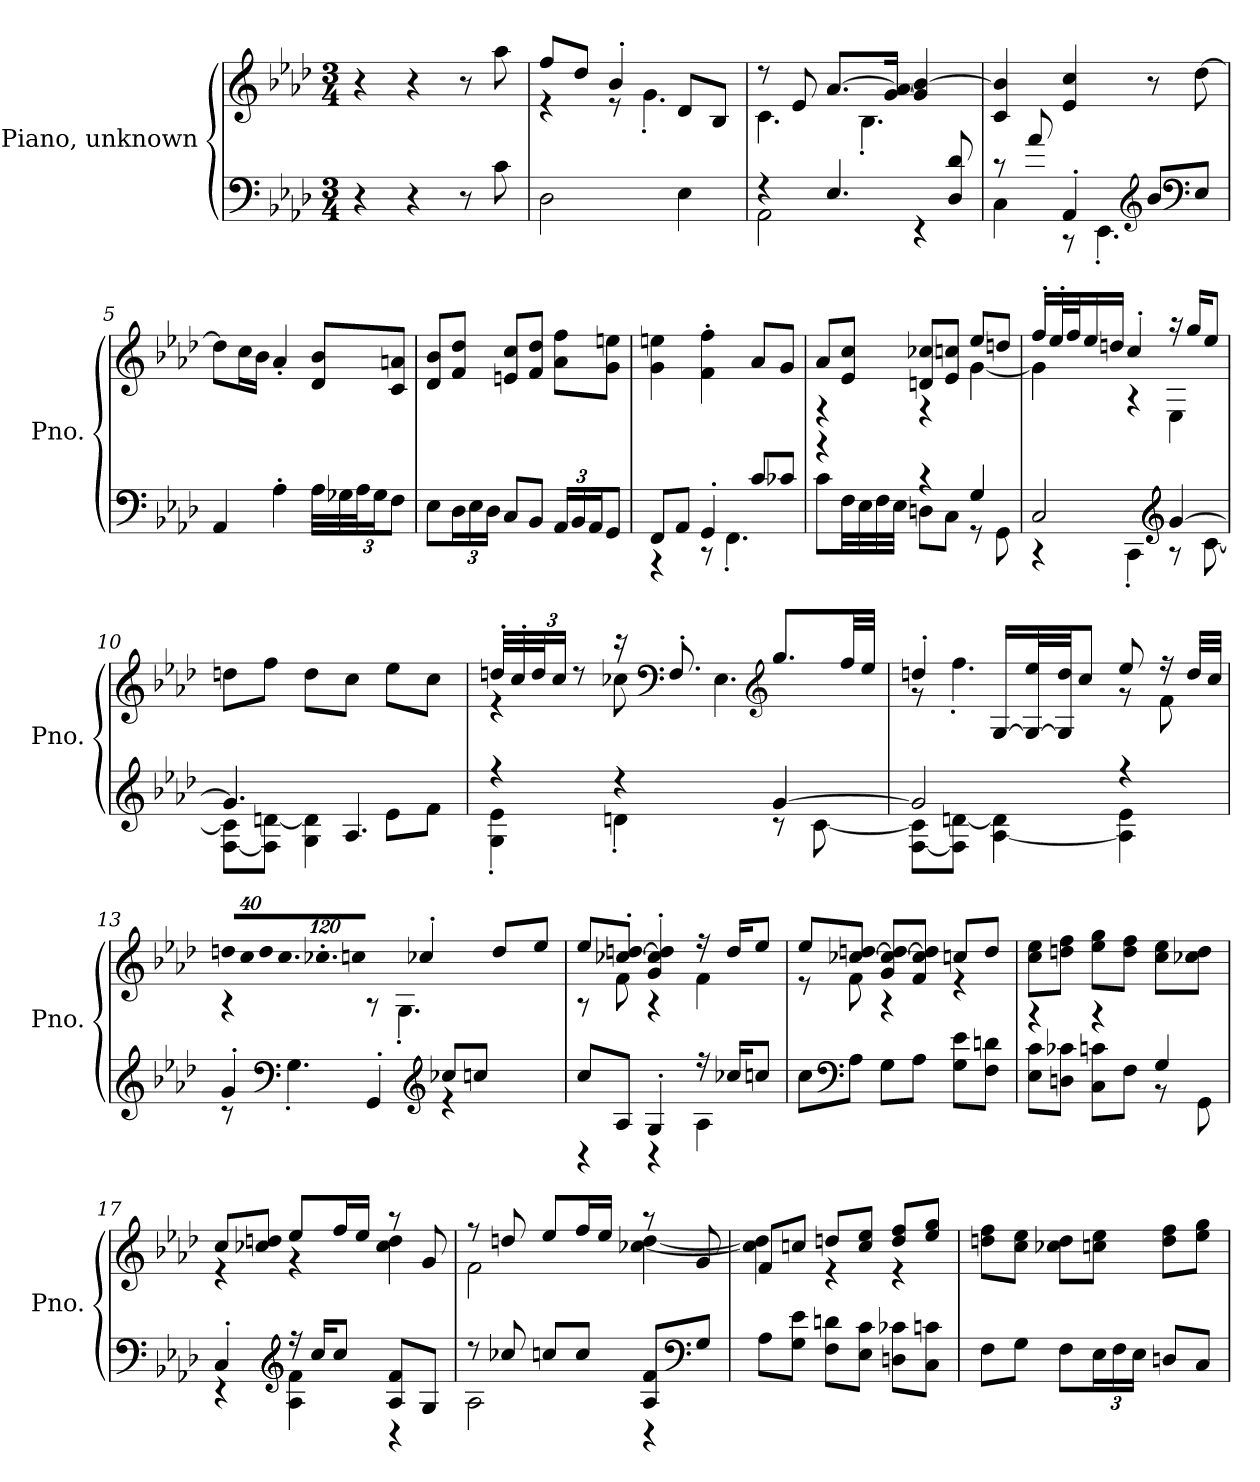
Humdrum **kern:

**kern	**kern
*part1	*part1
*staff2	*staff1
*I"Piano, unknown	*
*I'Pno.	*
*clefF4	*clefG2
*k[b-e-a-d-]	*k[b-e-a-d-]
*M3/4	*M3/4
*MM115	*MM115
=1	=1
4r	4r
4r	4r
8r	8r
8c\	8aa-\
=2	=2
*	*^
2D-\	8ff/L	4r
.	8dd-/J	.
.	4b-'/	8r
.	.	4.g'\
4E-\	8d-/L	.
.	8B-/J	.
=3	=3	=3
*^	*	*
4r	2AA-\	8r	4.c\
.	.	8e-/	.
4.E-/	.	[8.a-/L	.
.	.	.	4.B-'\
.	.	[16g/ 16a-/]Jk	.
.	4r	4g/] [4b-/	.
8D-/ 8d-/	.	.	.
*	*	*v	*v
=4	=4	=4
8r	4C\	4c/ 4b-/]
8a-/	.	.
4AA-'/	8r	4e-/ 4cc/
.	4.EE-'\	.
*clefG2	*	*
8b-/L	.	8r
*clefF4	*	*
8E-/J	.	[8dd-\
*v	*v	*
!!LO:LB:g=z
=5	=5
4AA-/	8dd-\L]
.	16cc\L
.	16b-\JJ
4A-'\	4a-'/
32A-\LLL	8d-/ 8b-/L
32G-X\	.
*Xbrackettup	*
48A-\J	.
24G-\J	.
8F\J	8c/ 8an/J
=6	=6
8E-\L	8d-/ 8b-/L
24D-\L	8f/ 8dd-/J
24E-\	.
24D-\JJ	.
8C/L	8en/ 8cc/L
8BB-/J	8f/ 8dd-/J
24AA-/LL	8a-\ 8ff\L
24BB-/	.
24AA-/J	.
8GG/J	8g\ 8een\J
=7	=7
*^	*
8FF/L	4r	4g\ 4een\
8AA-/J	.	.
4GG'/	8r	4f\' 4ff\'
.	4.FF'\	.
8c/L	.	8a-/L
8c-X/J	.	8g/J
=8	=8	=8
*	*	*^
4r	8c\L	8a-/L	4r
.	32F\LL	8e-/ 8cc/J	.
.	32E-\	.	.
.	32F\	.	.
.	32E-\JJJ	.	.
4r	8Dn\L	8dn/ 8cc-X/L	4r
.	8C\J	8e-/ 8ccn/J	.
4G/	8r	8ee-/L	[4g\
.	8GG\	8ddn/J	.
!!LO:LB:g=z	!!
=9	=9	=9	=9
2C/	4r	16ff'/LL	4g\]
.	.	32ee-'/L	.
.	.	32ff/J	.
.	.	16ee-/	.
.	.	16ddn/JJ	.
.	4CC'\	4cc'/	4r
*clefG2	*	*	*
[4g/	8r	16r	4E-\
.	.	16gg/KL	.
.	[8c\	8ee-/J	.
*	*	*v	*v
=10	=10	=10
4.g/]	[8F\ 8c\]L	8ddn\L
.	8F\] [8dn\J	8ff\J
.	4G\ 4d\]	8dd\L
4.A-/	.	8cc\J
.	8e-\L	8ee-\L
.	8f\J	8cc\J
=11	=11	=11
*	*	*^
4r	4G\' 4e-\'	32ddn'/LLL	4r
.	.	32cc'/	.
*	*	*Xbrackettup	*
.	.	48dd/J	.
.	.	24cc/JJ	.
.	.	8r	.
4r	4dn'\	16r	8cc-X\
*	*	*clefF4	*
.	.	8.F'/	.
.	.	.	4.E-\
*	*	*clefG2	*
[4g/	8r	8.gg/L	.
.	[8c\	.	.
.	.	32ff/LL	.
.	.	32ee-/JJJ	.
!!LO:LB:g=z	!!
=12	=12	=12	=12
2g/]	[8F\ 8c\]L	4ddn'/	8r
.	8F\] [8dn\J	.	4.ff'\
.	[4A-\ 4d\]	[16G/LL	.
.	.	32G/_ 32ee-/L	.
.	.	32G/] 32dd/JJ	.
.	.	8cc/J	.
4r	4A-\] 4e-\	8ee-/	8r
.	.	16r	8f\
.	.	32dd/LLL	.
.	.	32cc/JJJ	.
=13	=13	=13	=13
!	!	!LO:N:vis=32	!
4g'/	8r	640%23ddn/LLL	4r
!	!	!LO:N:vis=32	!
.	.	640%23cc/	.
!	!	!LO:N:vis=32	!
.	.	640%23dd/	.
!	!	!LO:N:vis=32.	!
.	.	1920%103cc/	.
*clefF4	*	*	*
.	4.G'\	.	.
!	!	!LO:N:vis=32.	!
.	.	1920%103cc-X'/	.
!	!	!LO:N:vis=32	!
.	.	640%23ccn/JJJ	.
4GG'/	.	.	8r
.	.	4cc-X'/	.
.	.	.	4.G'\
*clefG2	*	*	*
8cc-X/L	4r	.	.
.	.	8dd/L	.
8ccn/J	.	.	.
.	.	8ee-/J	.
960ryy	960ryy	.	960ryy
=14	=14	=14	=14
8cc/L	4r	8ee-/L	8r
8A-/J	.	[8cc-X/' [8ddn/'J	8f\
4G'/	4r	4g/' 4cc-/]' 4dd/]'	4r
16r	4A-\	16r	4f\
16cc-X/KL	.	16dd/KL	.
8ccn/J	.	8ee-/J	.
*v	*v	*	*
!!LO:LB:g=z	!!
=15	=15	=15
8cc\L	8ee-/L	8r
*clefF4	*	*
8A-\J	[8cc-X/ [8ddn/J	8f\
8G\L	8g/ 8cc-/_ 8dd/_L	4r
8A-\J	8f/ 8cc-/] 8dd/]J	.
8G\ 8e-\L	8ccn/L	4r
8F\ 8dn\J	8dd/J	.
*	*v	*v
=16	=16
*^	*
4r	8E-\ 8c\L	8cc\ 8ee-\L
.	8Dn\ 8c-X\J	8ddn\ 8ff\J
4r	8C\ 8cn\L	8ee-\ 8gg\L
.	8F\J	8dd\ 8ff\J
4G/	8r	8cc\ 8ee-\L
.	8GG\	8cc-X\ 8dd\J
=17	=17	=17
*	*	*^
4C'/	4r	8cc/L	4r
.	.	8cc-X/ 8ddn/J	.
*clefG2	*	*	*
16r	4A-\ 4f\	8ee-/L	4r
16cc/KL	.	.	.
8cc/J	.	16ff/L	.
.	.	16ee-/JJ	.
8A-/ 8f/L	4r	8r	4cc-\ 4dd\
8G/J	.	8g/	.
!!LO:LB:g=z	!!
=18	=18	=18	=18
8r	2A-\	8r	2f\
8cc-X/	.	8ddn/	.
8ccn/L	.	8ee-/L	.
8cc/J	.	16ff/L	.
.	.	16ee-/JJ	.
8A-/ 8f/L	4r	8r	[4cc-X\ [4dd\
*clefF4	*	*	*
8G/J	.	8g/	.
*v	*v	*	*
=19	=19	=19
8A-\L	8f/L	4cc-\] 4dd\]
8G\ 8e-\J	8ccn/J	.
8F\ 8dn\L	8ddn/L	4r
8E-\ 8c\J	8cc/ 8ee-/J	.
8Dn\ 8c-X\L	8dd/ 8ff/L	4r
8C\ 8cn\J	8ee-/ 8gg/J	.
*	*v	*v
=20	=20
8F\L	8ddn\ 8ff\L
8G\J	8cc\ 8ee-\J
8F\L	8cc-X\ 8dd\L
24E-\L	8ccn\ 8ee-\J
24F\	.
24E-\JJ	.
8Dn/L	8dd\ 8ff\L
8C/J	8ee-\ 8gg\J
=	=
*-	*-
